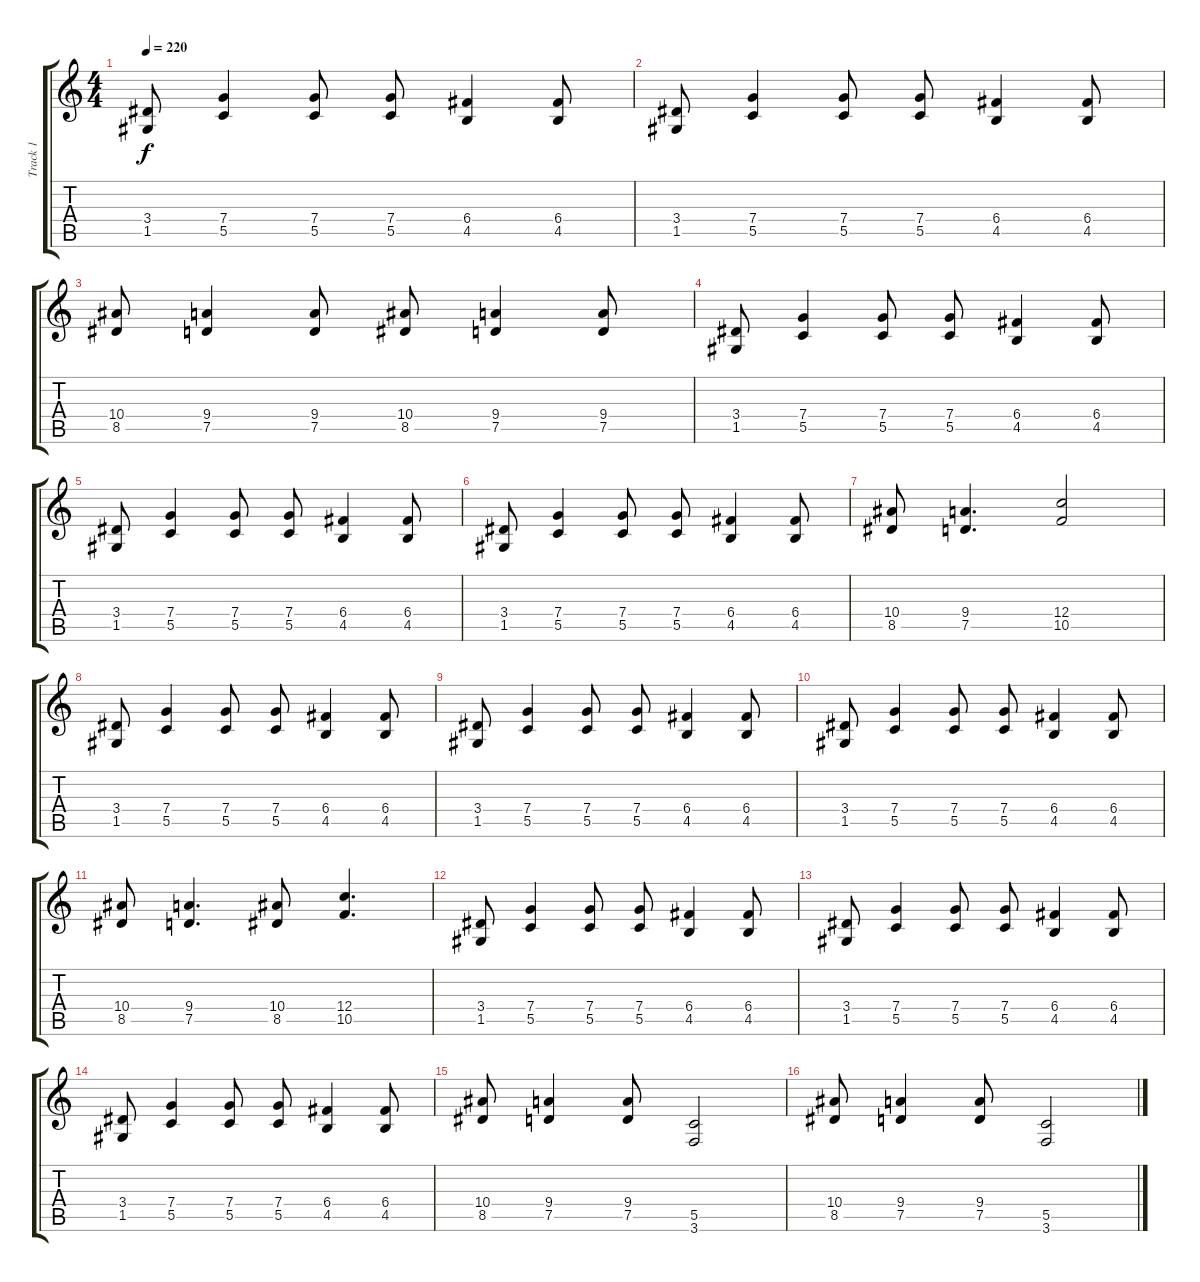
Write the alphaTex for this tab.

\track ("Track 1" "Track 1") {instrument distortionguitar}
\staff {score tabs}
\tuning (D4 A3 F3 C3 G2 D2) {hide}
\ts (4 4)
\tempo 220
\clef g2
\ks c
(3.4 1.5).8{dy f} (7.4 5.5).4 (7.4 5.5).8 (7.4 5.5).8 (6.4 4.5).4 (6.4 4.5).8 |
(3.4 1.5).8 (7.4 5.5).4 (7.4 5.5).8 (7.4 5.5).8 (6.4 4.5).4 (6.4 4.5).8 |
(10.4 8.5).8 (9.4 7.5).4 (9.4 7.5).8 (10.4 8.5).8 (9.4 7.5).4 (9.4 7.5).8 |
(3.4 1.5).8 (7.4 5.5).4 (7.4 5.5).8 (7.4 5.5).8 (6.4 4.5).4 (6.4 4.5).8 |
(3.4 1.5).8 (7.4 5.5).4 (7.4 5.5).8 (7.4 5.5).8 (6.4 4.5).4 (6.4 4.5).8 |
(3.4 1.5).8 (7.4 5.5).4 (7.4 5.5).8 (7.4 5.5).8 (6.4 4.5).4 (6.4 4.5).8 |
(10.4 8.5).8 (9.4 7.5).4{d} (12.4 10.5).2 |
(3.4 1.5).8 (7.4 5.5).4 (7.4 5.5).8 (7.4 5.5).8 (6.4 4.5).4 (6.4 4.5).8 |
(3.4 1.5).8 (7.4 5.5).4 (7.4 5.5).8 (7.4 5.5).8 (6.4 4.5).4 (6.4 4.5).8 |
(3.4 1.5).8 (7.4 5.5).4 (7.4 5.5).8 (7.4 5.5).8 (6.4 4.5).4 (6.4 4.5).8 |
(10.4 8.5).8 (9.4 7.5).4{d} (10.4 8.5).8 (12.4 10.5).4{d} |
(3.4 1.5).8 (7.4 5.5).4 (7.4 5.5).8 (7.4 5.5).8 (6.4 4.5).4 (6.4 4.5).8 |
(3.4 1.5).8 (7.4 5.5).4 (7.4 5.5).8 (7.4 5.5).8 (6.4 4.5).4 (6.4 4.5).8 |
(3.4 1.5).8 (7.4 5.5).4 (7.4 5.5).8 (7.4 5.5).8 (6.4 4.5).4 (6.4 4.5).8 |
(10.4 8.5).8 (9.4 7.5).4 (9.4 7.5).8 (5.5 3.6).2 |
(10.4 8.5).8 (9.4 7.5).4 (9.4 7.5).8 (5.5 3.6).2
